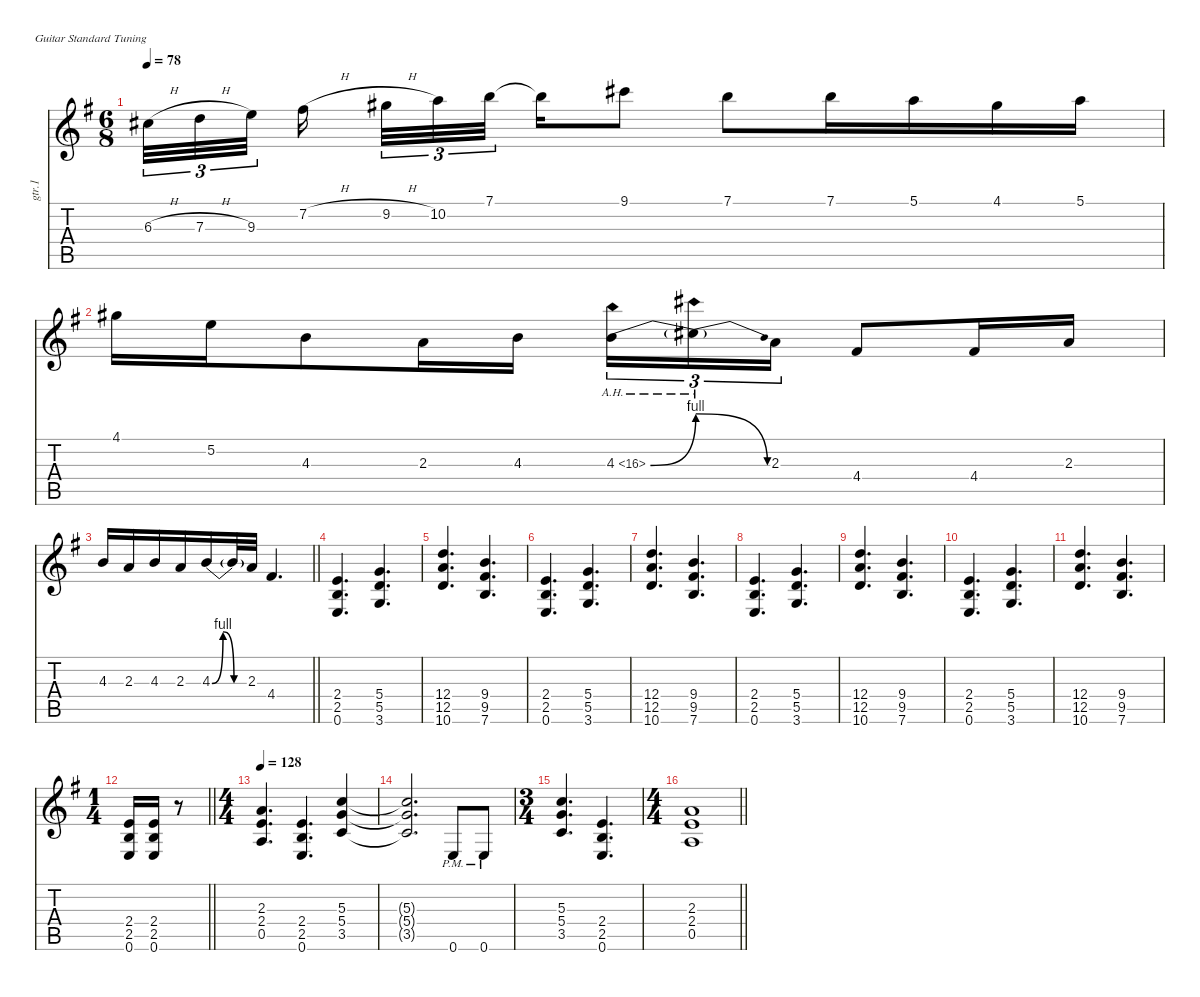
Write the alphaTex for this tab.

\defaultSystemsLayout 4
\hideDynamics
\bracketExtendMode nobrackets
\otherSystemsTrackNameOrientation horizontal
\track ("Guitar 1" "gtr.1") {defaultSystemsLayout 8 mute instrument distortionguitar}
\staff {score tabs}
\tuning (E4 B3 G3 D3 A2 E2)
\ts (6 8)
\tempo 78
\clef g2
\ks eminor
6.3{h acc #}.32{tu (3 2) dy f beam Down} 7.3{h acc forcenatural}.32{tu (3 2) beam Down} 9.3{acc forcenatural}.32{tu (3 2) beam Down} 7.2{h acc #}.16{beam Down} 9.2{h acc #}.32{tu (3 2) beam Down} 10.2{acc forcenatural}.32{tu (3 2) beam Down} 7.1{acc forcenatural}.32{tu (3 2) beam Down} 7.1{t acc forcenatural}.16{beam Down} 9.1{acc #}.8{beam Down} 7.1{acc forcenatural}.8{beam Down} 7.1{acc forcenatural}.16{beam Down} 5.1{acc forcenatural}.16{beam Down} 4.1{acc #}.16{beam Down} 5.1{acc forcenatural}.16{beam Down} |
4.1{acc #}.16{beam Down} 5.2{acc forcenatural}.16{beam Down} 4.3{acc forcenatural}.8{beam Down} 2.3{acc forcenatural}.16{beam Down} 4.3{acc forcenatural}.16{beam Down} 4.3{be (bend 0 0 60 4) ah 12 acc forcenatural}.16{tu (3 2) beam Down} 4.3{be (release 0 4 60 0) ah 12 t}.16{tu (3 2) beam Down} 2.3{acc forcenatural}.16{tu (3 2) beam Down} 4.4{acc #}.8{beam Up} 4.4{acc #}.16{beam Up} 2.3{acc forcenatural}.16{beam Up} |
\barLineRight lightlight
4.3{acc forcenatural}.16{beam Up} 2.3{acc forcenatural}.16{beam Up} 4.3{acc forcenatural}.16{beam Up} 2.3{acc forcenatural}.16{beam Up} 4.3{be (bendrelease 0 0 30 4 30 4 60 0) acc forcenatural}.16{beam Up} 4.3{be (hold 0 0 60 0) t acc forcenatural}.32{beam Up} 2.3{acc forcenatural}.32{beam Up} 4.4{acc #}.4{d beam Up} |
(2.4{acc forcenatural} 2.5{acc forcenatural} 0.6{acc forcenatural}).4{d beam Up} (5.4{acc forcenatural} 5.5{acc forcenatural} 3.6{acc forcenatural}).4{d beam Up} |
(12.4{acc forcenatural} 12.5{acc forcenatural} 10.6{acc forcenatural}).4{d beam Up} (9.4{acc forcenatural} 9.5{acc #} 7.6{acc forcenatural}).4{d beam Up} |
(2.4{acc forcenatural} 2.5{acc forcenatural} 0.6{acc forcenatural}).4{d beam Up} (5.4{acc forcenatural} 5.5{acc forcenatural} 3.6{acc forcenatural}).4{d beam Up} |
(12.4{acc forcenatural} 12.5{acc forcenatural} 10.6{acc forcenatural}).4{d beam Up} (9.4{acc forcenatural} 9.5{acc #} 7.6{acc forcenatural}).4{d beam Up} |
(2.4{acc forcenatural} 2.5{acc forcenatural} 0.6{acc forcenatural}).4{d beam Up} (5.4{acc forcenatural} 5.5{acc forcenatural} 3.6{acc forcenatural}).4{d beam Up} |
(12.4{acc forcenatural} 12.5{acc forcenatural} 10.6{acc forcenatural}).4{d beam Up} (9.4{acc forcenatural} 9.5{acc #} 7.6{acc forcenatural}).4{d beam Up} |
(2.4{acc forcenatural} 2.5{acc forcenatural} 0.6{acc forcenatural}).4{d beam Up} (5.4{acc forcenatural} 5.5{acc forcenatural} 3.6{acc forcenatural}).4{d beam Up} |
(12.4{acc forcenatural} 12.5{acc forcenatural} 10.6{acc forcenatural}).4{d beam Up} (9.4{acc forcenatural} 9.5{acc #} 7.6{acc forcenatural}).4{d beam Up} |
\ts (1 4)
\beaming (8 2)
\barLineRight lightlight
(2.4{acc forcenatural} 2.5{acc forcenatural} 0.6{acc forcenatural}).16{beam Up} (2.4{acc forcenatural} 2.5{acc forcenatural} 0.6{acc forcenatural}).16{beam Up} r.8{beam Up} |
\ts (4 4)
\beaming (8 2 2 2 2)
\tempo 128
(2.3{acc forcenatural} 2.4{acc forcenatural} 0.5{acc forcenatural}).4{d beam Up} (2.4{acc forcenatural} 2.5{acc forcenatural} 0.6{acc forcenatural}).4{d beam Up} (5.3{acc forcenatural} 5.4{acc forcenatural} 3.5{acc forcenatural}).4{beam Up} |
(5.3{t acc forcenatural} 5.4{t acc forcenatural} 3.5{t acc forcenatural}).2{d beam Up} 0.6{pm acc forcenatural}.8{beam Up} 0.6{pm acc forcenatural}.8{beam Up} |
\ts (3 4)
\beaming (8 2 2 2)
(5.3{acc forcenatural} 5.4{acc forcenatural} 3.5{acc forcenatural}).4{d beam Up} (2.4{acc forcenatural} 2.5{acc forcenatural} 0.6{acc forcenatural}).4{d beam Up} |
\ts (4 4)
\beaming (8 2 2 2 2)
\barLineRight lightlight
(2.3{acc forcenatural} 2.4{acc forcenatural} 0.5{acc forcenatural}).1{beam Up}
